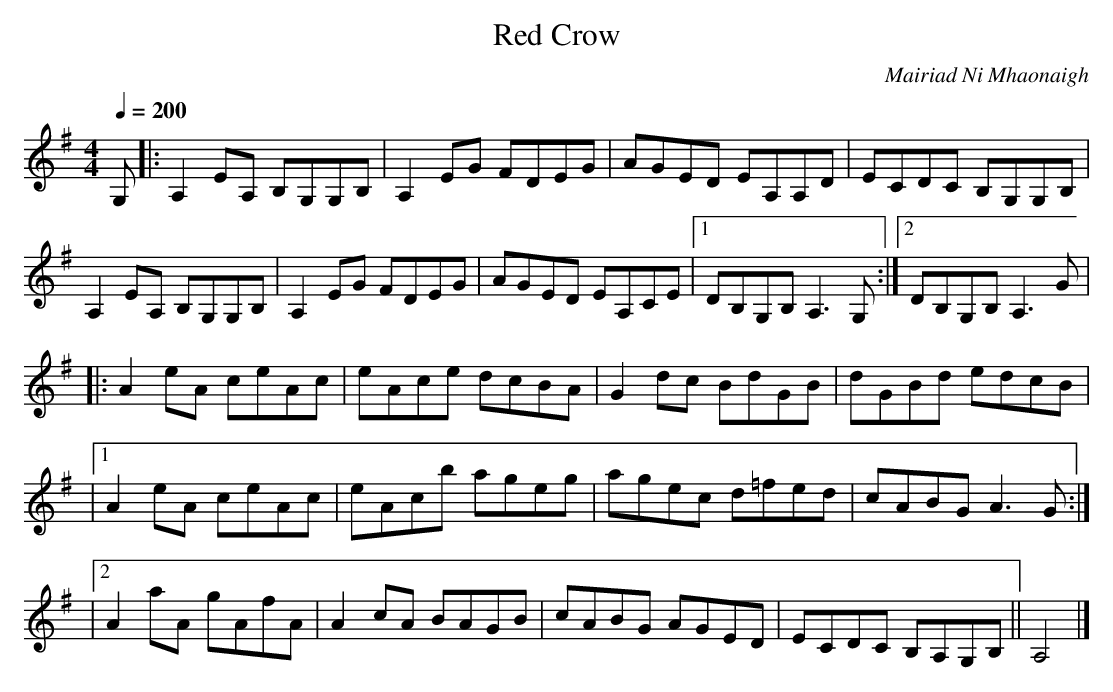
X:1
T:Red Crow
C:Mairiad Ni Mhaonaigh
M:4/4
L:1/8
Q:1/4=200
K:G
G,|:A,2EA, B,G,G,B,|A,2EG FDEG|AGED EA,A,D|ECDC B,G,G,B,|
A,2EA, B,G,G,B,|A,2EG FDEG|AGED EA,CE|1 DB,G,B, A,3G,:|2 DB,G,B, A,3G|
|:A2eA ceAc|eAce dcBA|G2dc BdGB|dGBd edcB|
|1 A2eA ceAc|eAcb ageg|agec d=fed|cABG A3G:|
|2 A2aA gAfA|A2cA BAGB|cABG AGED|ECDC B,A,G,B,||A,4|]
